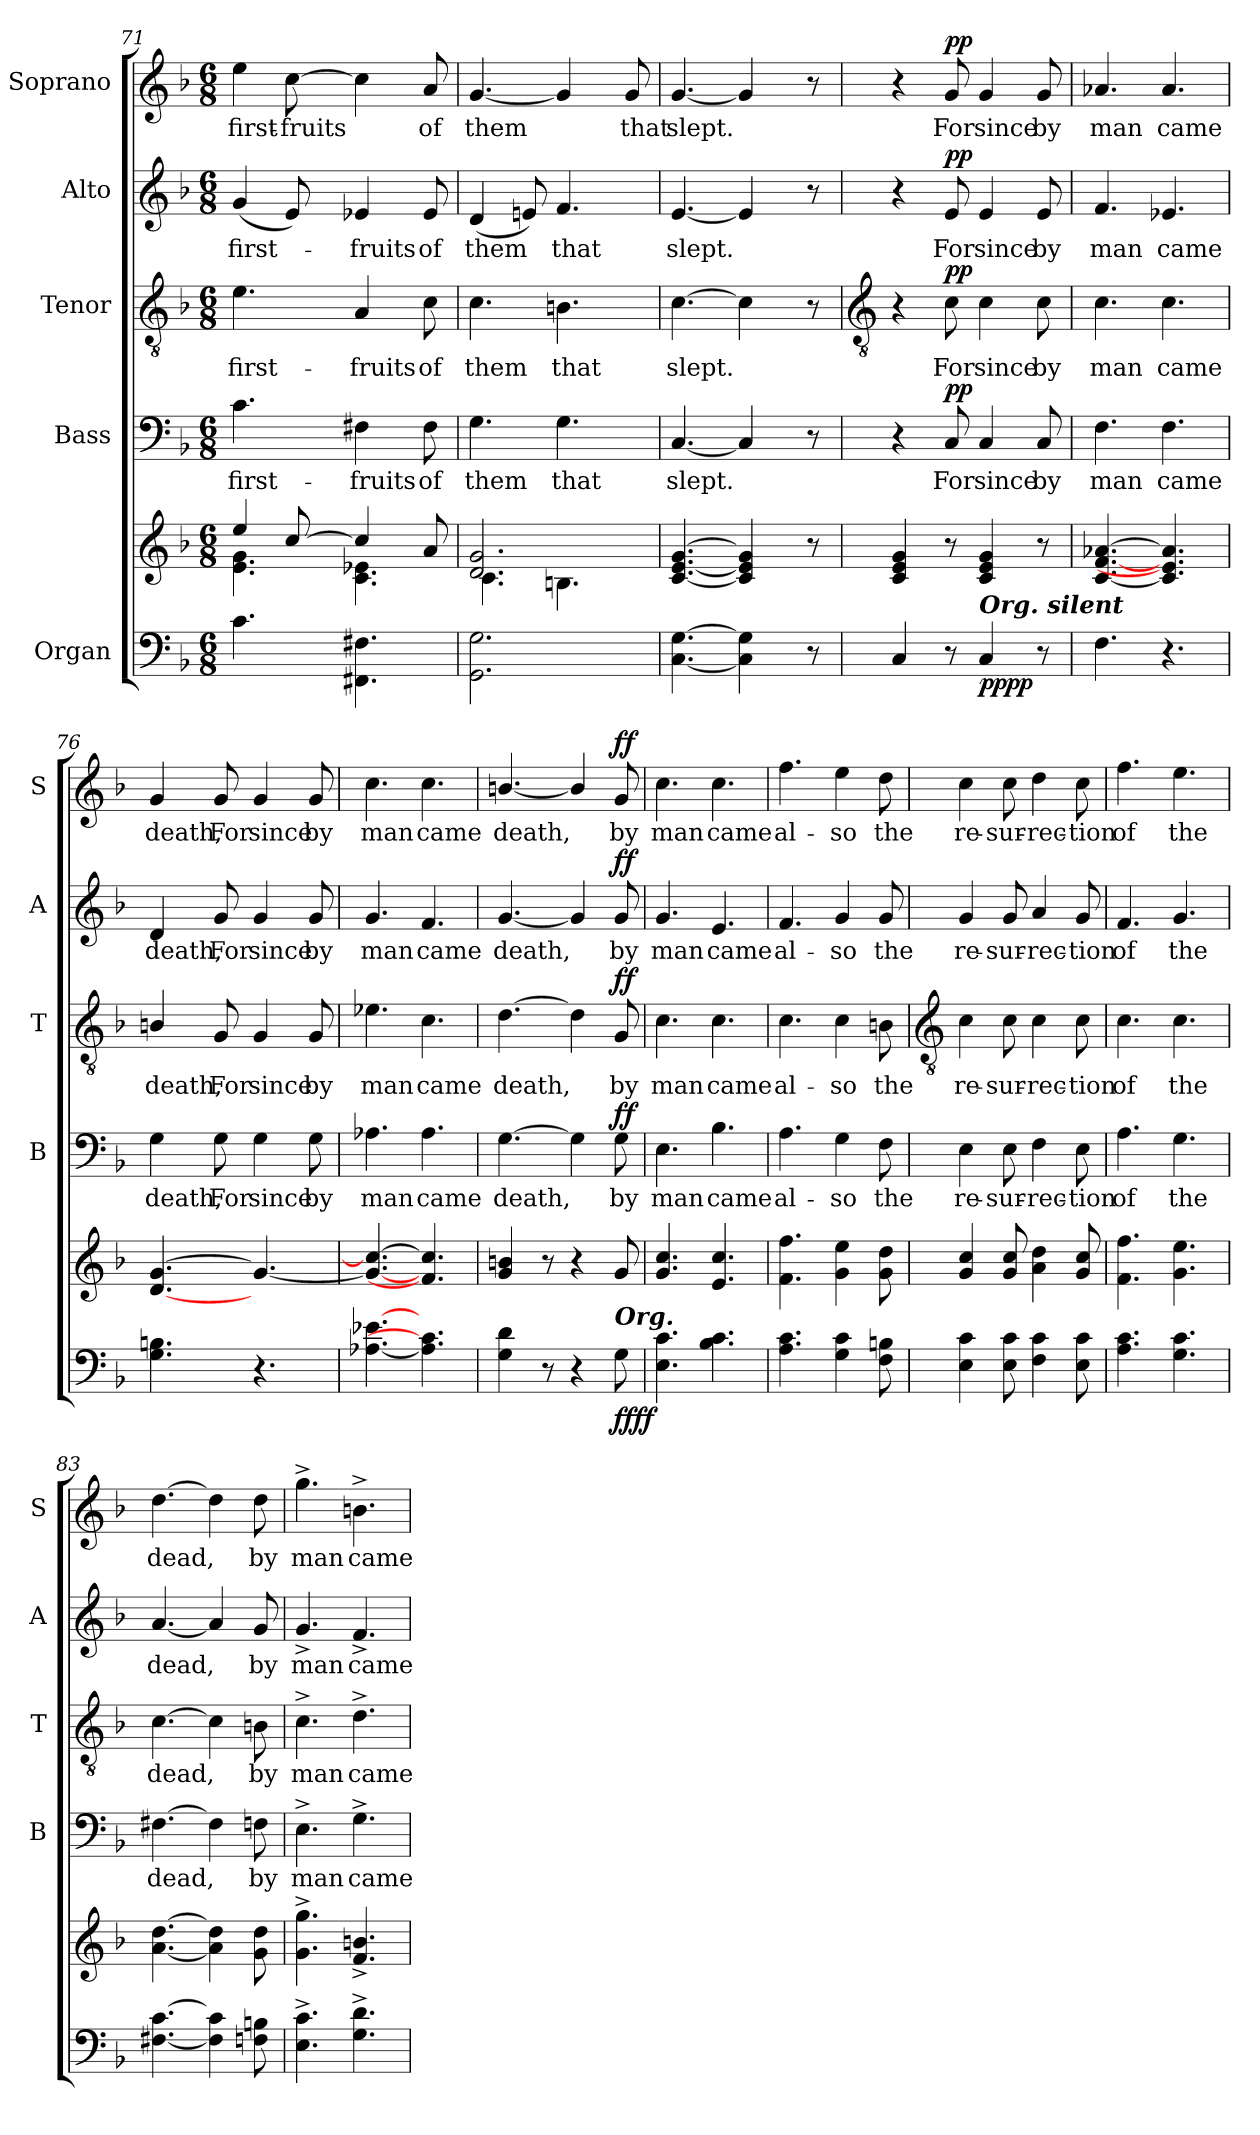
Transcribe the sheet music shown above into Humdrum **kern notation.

**kern	**kern	**dynam	**kern	**text	**dynam	**kern	**text	**dynam	**kern	**text	**dynam	**kern	**text	**dynam
*part5	*part5	*part5	*part4	*part4	*part4	*part3	*part3	*part3	*part2	*part2	*part2	*part1	*part1	*part1
*staff6	*staff5	*staff5/6	*staff4	*staff4	*staff4	*staff3	*staff3	*staff3	*staff2	*staff2	*staff2	*staff1	*staff1	*staff1
*I"Organ	*	*	*I"Bass	*	*	*I"Tenor	*	*	*I"Alto	*	*	*I"Soprano	*	*
*	*	*	*I'B	*	*	*I'T	*	*	*I'A	*	*	*I'S	*	*
*clefF4	*clefG2	*	*clefF4	*	*	*clefGv2	*	*	*clefG2	*	*	*clefG2	*	*
*k[b-]	*k[b-]	*	*k[b-]	*	*	*k[b-]	*	*	*k[b-]	*	*	*k[b-]	*	*
*F:	*F:	*	*F:	*	*	*F:	*	*	*F:	*	*	*F:	*	*
*M6/8	*M6/8	*	*M6/8	*	*	*M6/8	*	*	*M6/8	*	*	*M6/8	*	*
=71	=71	=71	=71	=71	=71	=71	=71	=71	=71	=71	=71	=71	=71	=71
*^	*^	*	*	*	*	*	*	*	*	*	*	*	*	*
!	!	!	!	!	!	!LO:LY:b	!	!	!LO:LY:b	!	!	!LO:LY:b	!	!	!LO:LY:b	!
2ryy	4.c\	4ee/	4.e\ 4.g\	.	4.c	first-	.	4.e	first-	.	(<4g	first-	.	4ee	first-	.
!	!	!	!	!	!	!	!	!	!	!	!	!	!	!	!LO:LY:b	!
.	.	[8cc/	.	.	.	.	.	.	.	.	8e)	.	.	[8cc	-fruits	.
!	!	!	!	!	!	!LO:LY:b	!	!	!LO:LY:b	!	!	!LO:LY:b	!	!	!	!
.	4.FF#X\ 4.F#X\	4cc/]	4.c\ 4.e-X\	.	4F#X	-fruits	.	4A	-fruits	.	4e-X	fruits	.	4cc]	.	.
8ryy	.	.	.	.	.	.	.	.	.	.	.	.	.	.	.	.
!	!	!	!	!	!	!LO:LY:b	!	!	!LO:LY:b	!	!	!LO:LY:b	!	!	!LO:LY:b	!
8ryy	.	8a/	.	.	8F#	of	.	8c	of	.	8e-	of	.	8a	of	.
=72	=72	=72	=72	=72	=72	=72	=72	=72	=72	=72	=72	=72	=72	=72	=72	=72
!	!	!	!	!	!	!LO:LY:b	!	!	!LO:LY:b	!	!	!LO:LY:b	!	!	!LO:LY:b	!
2ryy	2.GG\ 2.G\	2.d/ 2.g/	4.c\	.	4.G	them	.	4.c	them	.	(<4d	them	.	[4.g	them	.
.	.	.	.	.	.	.	.	.	.	.	8en)	.	.	.	.	.
!	!	!	!	!	!	!LO:LY:b	!	!	!LO:LY:b	!	!	!LO:LY:b	!	!	!	!
.	.	.	4.Bn\	.	4.G	that	.	4.Bn	that	.	4.f	that	.	4g]	.	.
8ryy	.	.	.	.	.	.	.	.	.	.	.	.	.	.	.	.
!	!	!	!	!	!	!	!	!	!	!	!	!	!	!	!LO:LY:b	!
8ryy	.	.	.	.	.	.	.	.	.	.	.	.	.	8g	that	.
=73	=73	=73	=73	=73	=73	=73	=73	=73	=73	=73	=73	=73	=73	=73	=73	=73
!	!	!	!	!	!	!LO:LY:b	!	!	!LO:LY:b	!	!	!LO:LY:b	!	!	!LO:LY:b	!
2ryy	[4.C\ [4.G\	[4.c/ [4.e/ [4.g/	2ryy	.	[4.C	slept.	.	[4.c	slept.	.	[4.e	slept.	.	[4.g	slept.	.
.	4C\] 4G\]	4c/] 4e/] 4g/]	.	.	4C]	.	.	4c]	.	.	4e]	.	.	4g]	.	.
8ryy	.	.	8ryy	.	.	.	.	.	.	.	.	.	.	.	.	.
8ryy	8r	8r	8ryy	.	8r	.	.	8r	.	.	8r	.	.	8r	.	.
*v	*v	*	*	*	*	*	*	*	*	*	*	*	*	*	*	*
*	*v	*v	*	*	*	*	*	*	*	*	*	*	*	*	*
!!LO:LB:g=z
=74	=74	=74	=74	=74	=74	=74	=74	=74	=74	=74	=74	=74	=74	=74
*	*	*	*	*	*	*clefGv2	*	*	*	*	*	*	*	*
4C	4c 4e 4g	.	4r	.	.	4r	.	.	4r	.	.	4r	.	.
!	!	!	!	!LO:LY:b	!LO:DY:b	!	!LO:LY:b	!LO:DY:b	!	!LO:LY:b	!LO:DY:b	!	!LO:LY:b	!LO:DY:b
8r	8r	.	8C	For	pp	8c	For	pp	8e	For	pp	8g	For	pp
!LO:TX:a:Bi:t=Org. silent	!	!	!	!	!	!	!	!	!	!	!	!	!	!
!	!	!LO:DY:b=2	!	!LO:LY:b	!	!	!LO:LY:b	!	!	!LO:LY:b	!	!	!LO:LY:b	!
!	!	!LO:DY:n=1:b	!	!	!	!	!	!	!	!	!	!	!	!
4C	4c 4e 4g	pp pp	4C	since	.	4c	since	.	4e	since	.	4g	since	.
!	!	!	!	!LO:LY:b	!	!	!LO:LY:b	!	!	!LO:LY:b	!	!	!LO:LY:b	!
8r	8r	.	8C	by	.	8c	by	.	8e	by	.	8g	by	.
=75	=75	=75	=75	=75	=75	=75	=75	=75	=75	=75	=75	=75	=75	=75
!	!	!	!	!LO:LY:b	!	!	!LO:LY:b	!	!	!LO:LY:b	!	!	!LO:LY:b	!
4.F	[4.c [4.f [4.a-X	.	4.F	man	.	4.c	man	.	4.f	man	.	4.a-X	man	.
!	!	!	!	!LO:LY:b	!	!	!LO:LY:b	!	!	!LO:LY:b	!	!	!LO:LY:b	!
4.r	4.c] 4.e-] 4.a-]	.	4.F	came	.	4.c	came	.	4.e-X	came	.	4.a-	came	.
=76	=76	=76	=76	=76	=76	=76	=76	=76	=76	=76	=76	=76	=76	=76
!	!	!	!	!LO:LY:b	!	!	!LO:LY:b	!	!	!LO:LY:b	!	!	!LO:LY:b	!
4.G 4.Bn	[4.d [4.g	.	4G	death,	.	4Bn/	death,	.	4d	death,	.	4g	death,	.
!	!	!	!	!LO:LY:b	!	!	!LO:LY:b	!	!	!LO:LY:b	!	!	!LO:LY:b	!
.	.	.	8G	For	.	8G	For	.	8g	For	.	8g	For	.
!	!	!	!	!LO:LY:b	!	!	!LO:LY:b	!	!	!LO:LY:b	!	!	!LO:LY:b	!
4.r	4.g_	.	4G	since	.	4G	since	.	4g	since	.	4g	since	.
!	!	!	!	!LO:LY:b	!	!	!LO:LY:b	!	!	!LO:LY:b	!	!	!LO:LY:b	!
.	.	.	8G	by	.	8G	by	.	8g	by	.	8g	by	.
=77	=77	=77	=77	=77	=77	=77	=77	=77	=77	=77	=77	=77	=77	=77
!	!	!	!	!LO:LY:b	!	!	!LO:LY:b	!	!	!LO:LY:b	!	!	!LO:LY:b	!
[4.A-X [4.e-X	4.g_ 4.cc_	.	4.A-X	man	.	4.e-X	man	.	4.g	man	.	4.cc	man	.
!	!	!	!	!LO:LY:b	!	!	!LO:LY:b	!	!	!LO:LY:b	!	!	!LO:LY:b	!
4.A-] 4.c]	4.f] 4.cc]	.	4.A-	came	.	4.c	came	.	4.f	came	.	4.cc	came	.
=78	=78	=78	=78	=78	=78	=78	=78	=78	=78	=78	=78	=78	=78	=78
!	!	!	!	!LO:LY:b	!	!	!LO:LY:b	!	!	!LO:LY:b	!	!	!LO:LY:b	!
4G\ 4d\	4g/ 4bn/	.	[4.G\	death,	.	[4.d\	death,	.	[4.g/	death,	.	[4.bn/	death,	.
8r	8r	.	.	.	.	.	.	.	.	.	.	.	.	.
4r	4r	.	4G\]	.	.	4d\]	.	.	4g/]	.	.	4b/]	.	.
!LO:TX:a:Bi:t=Org.	!	!	!	!	!	!	!	!	!	!	!	!	!	!
!	!	!LO:DY:b=2	!	!LO:LY:b	!	!	!LO:LY:b	!	!	!LO:LY:b	!	!	!LO:LY:b	!
!	!	!LO:DY:n=1:b	!	!	!LO:DY:b	!	!	!LO:DY:b	!	!	!LO:DY:b	!	!	!LO:DY:b
8G	8g	ff ff	8G	by	ff	8G	by	ff	8g	by	ff	8g	by	ff
=79	=79	=79	=79	=79	=79	=79	=79	=79	=79	=79	=79	=79	=79	=79
!	!	!	!	!LO:LY:b	!	!	!LO:LY:b	!	!	!LO:LY:b	!	!	!LO:LY:b	!
4.E\ 4.c\	4.g 4.cc	.	4.E\	man	.	4.c	man	.	4.g	man	.	4.cc	man	.
!	!	!	!	!LO:LY:b	!	!	!LO:LY:b	!	!	!LO:LY:b	!	!	!LO:LY:b	!
4.B- 4.c	4.e 4.cc	.	4.B-	came	.	4.c	came	.	4.e	came	.	4.cc	came	.
=80	=80	=80	=80	=80	=80	=80	=80	=80	=80	=80	=80	=80	=80	=80
!	!	!	!	!LO:LY:b	!	!	!LO:LY:b	!	!	!LO:LY:b	!	!	!LO:LY:b	!
4.A 4.c	4.f 4.ff	.	4.A	al-	.	4.c	al-	.	4.f	al-	.	4.ff	al-	.
!	!	!	!	!LO:LY:b	!	!	!LO:LY:b	!	!	!LO:LY:b	!	!	!LO:LY:b	!
4G 4c	4g 4ee	.	4G	-so	.	4c	-so	.	4g	-so	.	4ee	-so	.
!	!	!	!	!LO:LY:b	!	!	!LO:LY:b	!	!	!LO:LY:b	!	!	!LO:LY:b	!
8F 8Bn	8g 8dd	.	8F	the	.	8Bn	the	.	8g	the	.	8dd	the	.
!!LO:LB:g=z
=81	=81	=81	=81	=81	=81	=81	=81	=81	=81	=81	=81	=81	=81	=81
*	*	*	*	*	*	*clefGv2	*	*	*	*	*	*	*	*
!	!	!	!	!LO:LY:b	!	!	!LO:LY:b	!	!	!LO:LY:b	!	!	!LO:LY:b	!
4E 4c	4g 4cc	.	4E	re-	.	4c	re-	.	4g	re-	.	4cc	re-	.
!	!	!	!	!LO:LY:b	!	!	!LO:LY:b	!	!	!LO:LY:b	!	!	!LO:LY:b	!
8E 8c	8g 8cc	.	8E	-sur-	.	8c	-sur-	.	8g	-sur-	.	8cc	-sur-	.
!	!	!	!	!LO:LY:b	!	!	!LO:LY:b	!	!	!LO:LY:b	!	!	!LO:LY:b	!
4F 4c	4a 4dd	.	4F	-rec-	.	4c	-rec-	.	4a	-rec-	.	4dd	-rec-	.
!	!	!	!	!LO:LY:b	!	!	!LO:LY:b	!	!	!LO:LY:b	!	!	!LO:LY:b	!
8E 8c	8g 8cc	.	8E	-tion	.	8c	-tion	.	8g	-tion	.	8cc	-tion	.
=82	=82	=82	=82	=82	=82	=82	=82	=82	=82	=82	=82	=82	=82	=82
!	!	!	!	!LO:LY:b	!	!	!LO:LY:b	!	!	!LO:LY:b	!	!	!LO:LY:b	!
4.A 4.c	4.f 4.ff	.	4.A	of	.	4.c	of	.	4.f	of	.	4.ff	of	.
!	!	!	!	!LO:LY:b	!	!	!LO:LY:b	!	!	!LO:LY:b	!	!	!LO:LY:b	!
4.G 4.c	4.g 4.ee	.	4.G	the	.	4.c	the	.	4.g	the	.	4.ee	the	.
=83	=83	=83	=83	=83	=83	=83	=83	=83	=83	=83	=83	=83	=83	=83
!	!	!	!	!LO:LY:b	!	!	!LO:LY:b	!	!	!LO:LY:b	!	!	!LO:LY:b	!
[4.F#X [4.c	[4.a [4.dd	.	[4.F#X	dead,	.	[4.c	dead,	.	[4.a	dead,	.	[4.dd	dead,	.
4F#] 4c]	4a] 4dd]	.	4F#]	.	.	4c]	.	.	4a]	.	.	4dd]	.	.
!	!	!	!	!LO:LY:b	!	!	!LO:LY:b	!	!	!LO:LY:b	!	!	!LO:LY:b	!
8Fn 8Bn	8g 8dd	.	8Fn	by	.	8Bn	by	.	8g	by	.	8dd	by	.
=84	=84	=84	=84	=84	=84	=84	=84	=84	=84	=84	=84	=84	=84	=84
!	!	!	!	!LO:LY:b	!	!	!LO:LY:b	!	!	!LO:LY:b	!	!	!LO:LY:b	!
4.E^ 4.c^	4.g^ 4.gg^	.	4.E^	man	.	4.c^	man	.	4.g^	man	.	4.gg^	man	.
!	!	!	!	!LO:LY:b	!	!	!LO:LY:b	!	!	!LO:LY:b	!	!	!LO:LY:b	!
4.G^ 4.d^	4.f^ 4.bn^	.	4.G^	came	.	4.d^	came	.	4.f^	came	.	4.bn^	came	.
=	=	=	=	=	=	=	=	=	=	=	=	=	=	=
*-	*-	*-	*-	*-	*-	*-	*-	*-	*-	*-	*-	*-	*-	*-
